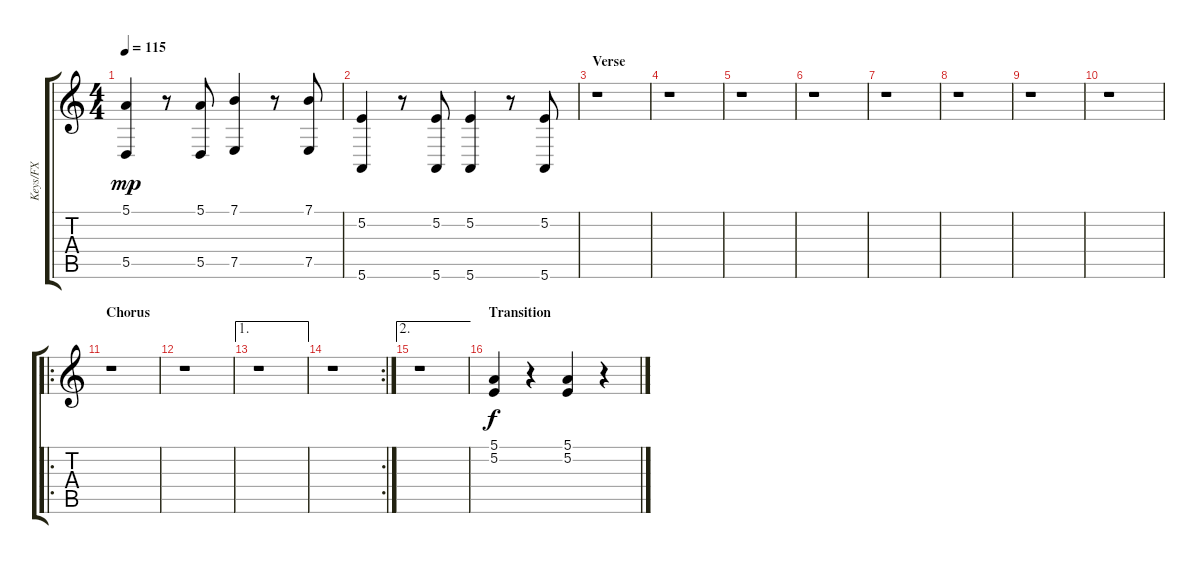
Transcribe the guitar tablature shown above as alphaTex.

\track ("Keys/FX" "Keys/FX") {instrument choiraahs}
\staff {score tabs}
\tuning (E4 B3 G3 D3 A2 E2) {hide}
\ts (4 4)
\tempo 115
\clef g2
\ks c
(5.1 5.5).4{dy mp volume 12 instrument lead2sawtooth} r.8 (5.1 5.5).8 (7.1 7.5).4 r.8 (7.1 7.5).8 |
(5.2 5.6).4 r.8 (5.2 5.6).8 (5.2 5.6).4 r.8 (5.2 5.6).8 |
\section ("" "Verse")
r.1 |
r.1 |
r.1 |
r.1 |
r.1 |
r.1 |
r.1 |
r.1 |
\ro
\section ("" "Chorus")
r.1 |
r.1 |
\ae 1
r.1 |
\rc 2
r.1 |
\ae 2
r.1 |
\section ("" "Transition")
(5.1 5.2).4{dy f} r.4 (5.1 5.2).4 r.4
